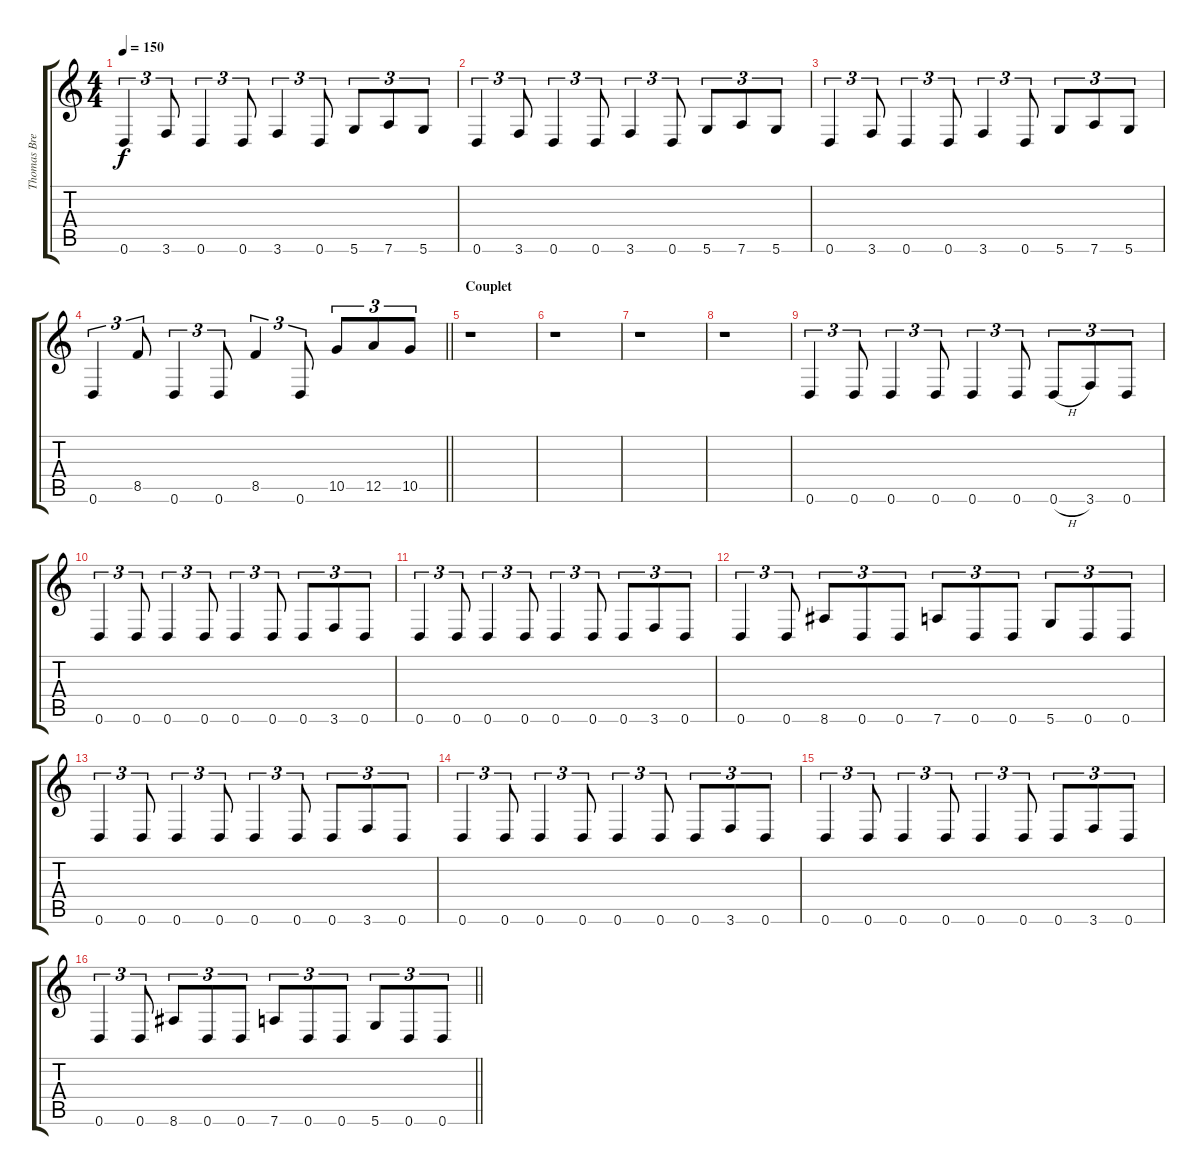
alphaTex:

\track ("Thomas Bredahl" "Thomas Bre") {instrument distortionguitar}
\staff {score tabs}
\tuning (E4 B3 G3 D3 A2 D2) {hide}
\ts (4 4)
\tempo 150
\clef g2
\ks c
0.6.4{tu (3 2) dy f} 3.6.8{tu (3 2)} 0.6.4{tu (3 2)} 0.6.8{tu (3 2)} 3.6.4{tu (3 2)} 0.6.8{tu (3 2)} 5.6.8{tu (3 2)} 7.6.8{tu (3 2)} 5.6.8{tu (3 2)} |
0.6.4{tu (3 2)} 3.6.8{tu (3 2)} 0.6.4{tu (3 2)} 0.6.8{tu (3 2)} 3.6.4{tu (3 2)} 0.6.8{tu (3 2)} 5.6.8{tu (3 2)} 7.6.8{tu (3 2)} 5.6.8{tu (3 2)} |
0.6.4{tu (3 2)} 3.6.8{tu (3 2)} 0.6.4{tu (3 2)} 0.6.8{tu (3 2)} 3.6.4{tu (3 2)} 0.6.8{tu (3 2)} 5.6.8{tu (3 2)} 7.6.8{tu (3 2)} 5.6.8{tu (3 2)} |
\barLineRight lightlight
0.6.4{tu (3 2)} 8.5.8{tu (3 2)} 0.6.4{tu (3 2)} 0.6.8{tu (3 2)} 8.5.4{tu (3 2)} 0.6.8{tu (3 2)} 10.5.8{tu (3 2)} 12.5.8{tu (3 2)} 10.5.8{tu (3 2)} |
\section ("" "Couplet")
r.1 |
r.1 |
r.1 |
r.1 |
0.6.4{tu (3 2)} 0.6.8{tu (3 2)} 0.6.4{tu (3 2)} 0.6.8{tu (3 2)} 0.6.4{tu (3 2)} 0.6.8{tu (3 2)} 0.6{h}.8{tu (3 2)} 3.6.8{tu (3 2)} 0.6.8{tu (3 2)} |
0.6.4{tu (3 2)} 0.6.8{tu (3 2)} 0.6.4{tu (3 2)} 0.6.8{tu (3 2)} 0.6.4{tu (3 2)} 0.6.8{tu (3 2)} 0.6.8{tu (3 2)} 3.6.8{tu (3 2)} 0.6.8{tu (3 2)} |
0.6.4{tu (3 2)} 0.6.8{tu (3 2)} 0.6.4{tu (3 2)} 0.6.8{tu (3 2)} 0.6.4{tu (3 2)} 0.6.8{tu (3 2)} 0.6.8{tu (3 2)} 3.6.8{tu (3 2)} 0.6.8{tu (3 2)} |
0.6.4{tu (3 2)} 0.6.8{tu (3 2)} 8.6.8{tu (3 2)} 0.6.8{tu (3 2)} 0.6.8{tu (3 2)} 7.6.8{tu (3 2)} 0.6.8{tu (3 2)} 0.6.8{tu (3 2)} 5.6.8{tu (3 2)} 0.6.8{tu (3 2)} 0.6.8{tu (3 2)} |
0.6.4{tu (3 2)} 0.6.8{tu (3 2)} 0.6.4{tu (3 2)} 0.6.8{tu (3 2)} 0.6.4{tu (3 2)} 0.6.8{tu (3 2)} 0.6.8{tu (3 2)} 3.6.8{tu (3 2)} 0.6.8{tu (3 2)} |
0.6.4{tu (3 2)} 0.6.8{tu (3 2)} 0.6.4{tu (3 2)} 0.6.8{tu (3 2)} 0.6.4{tu (3 2)} 0.6.8{tu (3 2)} 0.6.8{tu (3 2)} 3.6.8{tu (3 2)} 0.6.8{tu (3 2)} |
0.6.4{tu (3 2)} 0.6.8{tu (3 2)} 0.6.4{tu (3 2)} 0.6.8{tu (3 2)} 0.6.4{tu (3 2)} 0.6.8{tu (3 2)} 0.6.8{tu (3 2)} 3.6.8{tu (3 2)} 0.6.8{tu (3 2)} |
\barLineRight lightlight
0.6.4{tu (3 2)} 0.6.8{tu (3 2)} 8.6.8{tu (3 2)} 0.6.8{tu (3 2)} 0.6.8{tu (3 2)} 7.6.8{tu (3 2)} 0.6.8{tu (3 2)} 0.6.8{tu (3 2)} 5.6.8{tu (3 2)} 0.6.8{tu (3 2)} 0.6.8{tu (3 2)}
